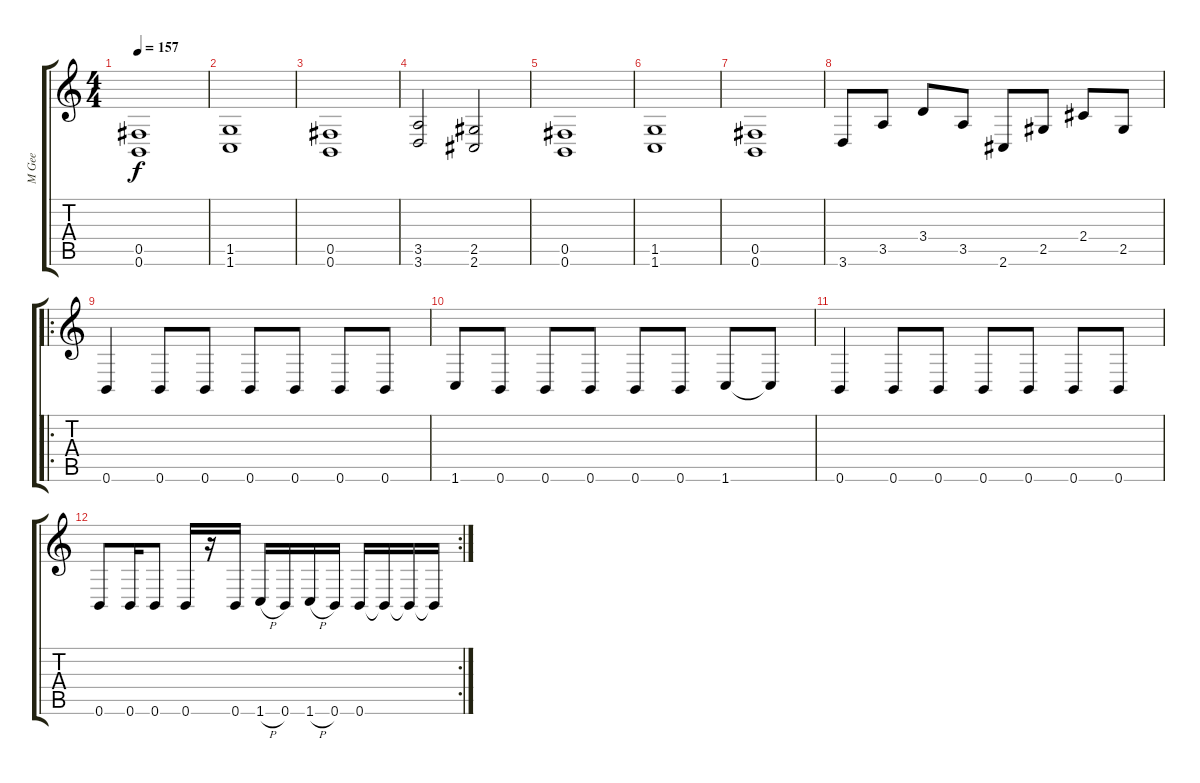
\track ("M Gee" "M Gee") {instrument distortionguitar}
\staff {score tabs}
\tuning (Db4 Ab3 E3 B2 Gb2 B1) {hide}
\ts (4 4)
\tempo 157
\clef g2
\ks c
(0.5 0.6).1{dy f} |
(1.5 1.6).1 |
(0.5 0.6).1 |
(3.5 3.6).2 (2.5 2.6).2 |
(0.5 0.6).1 |
(1.5 1.6).1 |
(0.5 0.6).1 |
3.6.8 3.5.8 3.4.8 3.5.8 2.6.8 2.5.8 2.4.8 2.5.8 |
\ro
0.6.4 0.6.8 0.6.8 0.6.8 0.6.8 0.6.8 0.6.8 |
1.6.8 0.6.8 0.6.8 0.6.8 0.6.8 0.6.8 1.6.8 1.6{t}.8 |
0.6.4 0.6.8 0.6.8 0.6.8 0.6.8 0.6.8 0.6.8 |
\rc 2
0.6.8 0.6.16 0.6.8 0.6.16 r.16 0.6.16 1.6{h}.16 0.6.16 1.6{h}.16 0.6.16 0.6.16 0.6{t}.16 0.6{t}.16 0.6{t}.16
